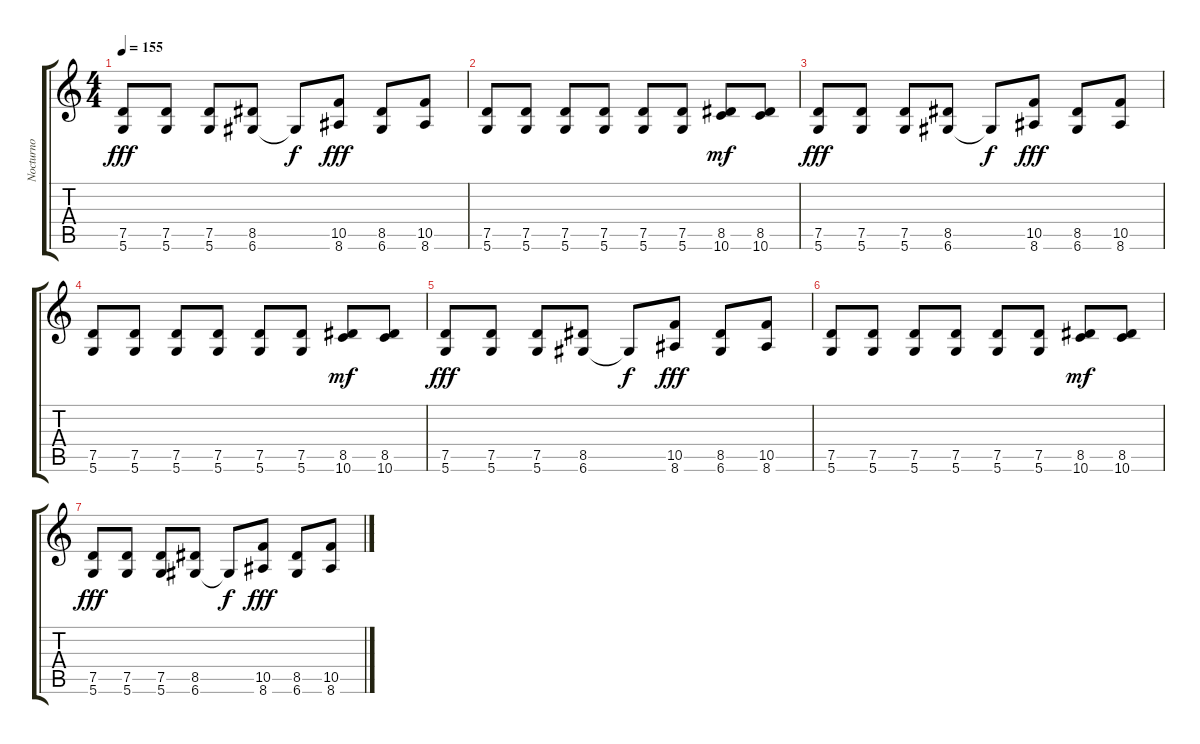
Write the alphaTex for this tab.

\track ("Nocturno" "Nocturno") {instrument distortionguitar}
\staff {score tabs}
\tuning (D4 A3 F3 C3 G2 D2) {hide}
\ts (4 4)
\tempo 155
\clef g2
\ks c
(7.5 5.6).8{dy fff} (7.5 5.6).8 (7.5 5.6).8 (8.5 6.6).8 6.6{t}.8{dy f} (10.5 8.6).8{dy fff} (8.5 6.6).8 (10.5 8.6).8 |
(7.5 5.6).8 (7.5 5.6).8 (7.5 5.6).8 (7.5 5.6).8 (7.5 5.6).8 (7.5 5.6).8 (8.5 10.6).8{dy mf} (8.5 10.6).8 |
(7.5 5.6).8{dy fff} (7.5 5.6).8 (7.5 5.6).8 (8.5 6.6).8 6.6{t}.8{dy f} (10.5 8.6).8{dy fff} (8.5 6.6).8 (10.5 8.6).8 |
(7.5 5.6).8 (7.5 5.6).8 (7.5 5.6).8 (7.5 5.6).8 (7.5 5.6).8 (7.5 5.6).8 (8.5 10.6).8{dy mf} (8.5 10.6).8 |
(7.5 5.6).8{dy fff} (7.5 5.6).8 (7.5 5.6).8 (8.5 6.6).8 6.6{t}.8{dy f} (10.5 8.6).8{dy fff} (8.5 6.6).8 (10.5 8.6).8 |
(7.5 5.6).8 (7.5 5.6).8 (7.5 5.6).8 (7.5 5.6).8 (7.5 5.6).8 (7.5 5.6).8 (8.5 10.6).8{dy mf} (8.5 10.6).8 |
(7.5 5.6).8{dy fff} (7.5 5.6).8 (7.5 5.6).8 (8.5 6.6).8 6.6{t}.8{dy f} (10.5 8.6).8{dy fff} (8.5 6.6).8 (10.5 8.6).8
